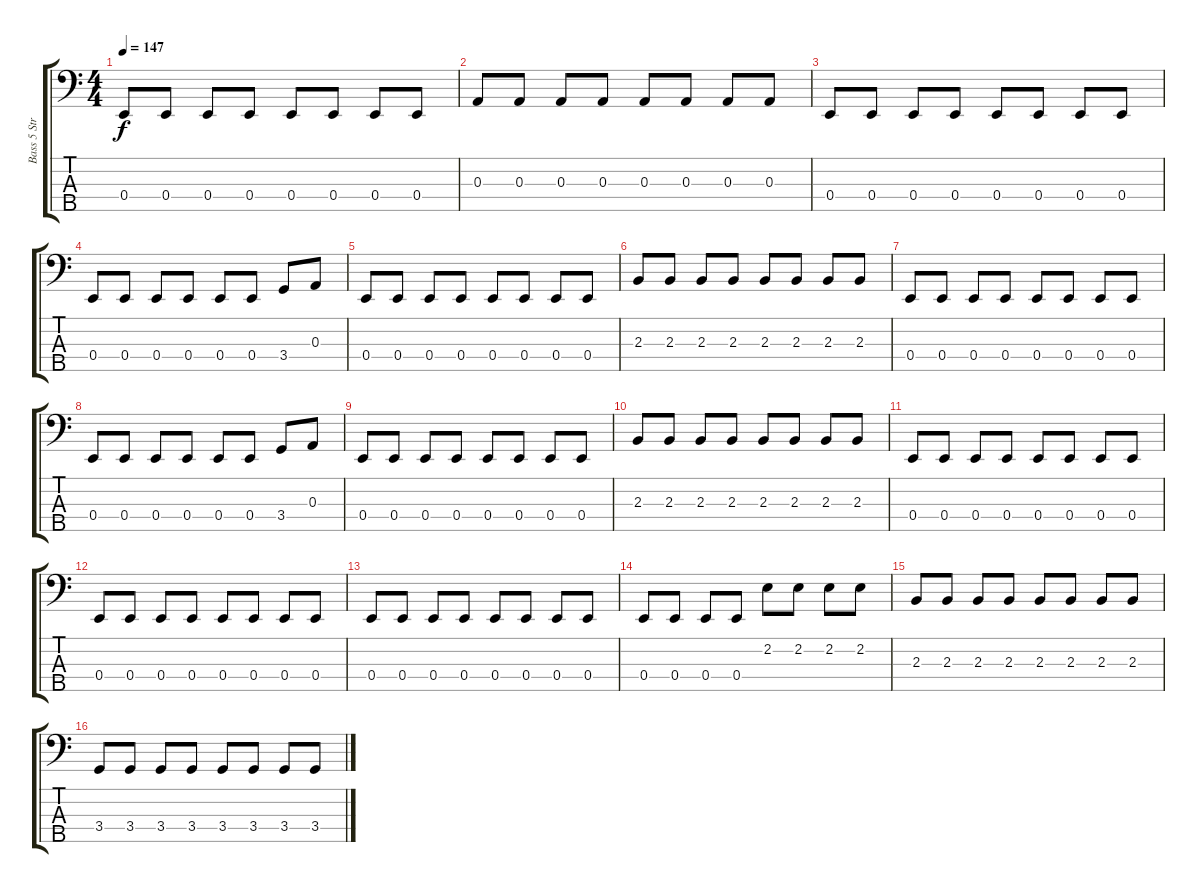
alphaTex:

\track ("Bass 5 Strings" "Bass 5 Str") {instrument electricbassfinger}
\staff {score tabs}
\tuning (G2 D2 A1 E1 B0) {hide}
\ts (4 4)
\tempo 147
\clef f4
\ks c
0.4.8{dy f} 0.4.8 0.4.8 0.4.8 0.4.8 0.4.8 0.4.8 0.4.8 |
0.3.8 0.3.8 0.3.8 0.3.8 0.3.8 0.3.8 0.3.8 0.3.8 |
0.4.8 0.4.8 0.4.8 0.4.8 0.4.8 0.4.8 0.4.8 0.4.8 |
0.4.8 0.4.8 0.4.8 0.4.8 0.4.8 0.4.8 3.4.8 0.3.8 |
0.4.8 0.4.8 0.4.8 0.4.8 0.4.8 0.4.8 0.4.8 0.4.8 |
2.3.8 2.3.8 2.3.8 2.3.8 2.3.8 2.3.8 2.3.8 2.3.8 |
0.4.8 0.4.8 0.4.8 0.4.8 0.4.8 0.4.8 0.4.8 0.4.8 |
0.4.8 0.4.8 0.4.8 0.4.8 0.4.8 0.4.8 3.4.8 0.3.8 |
0.4.8 0.4.8 0.4.8 0.4.8 0.4.8 0.4.8 0.4.8 0.4.8 |
2.3.8 2.3.8 2.3.8 2.3.8 2.3.8 2.3.8 2.3.8 2.3.8 |
0.4.8 0.4.8 0.4.8 0.4.8 0.4.8 0.4.8 0.4.8 0.4.8 |
0.4.8 0.4.8 0.4.8 0.4.8 0.4.8 0.4.8 0.4.8 0.4.8 |
0.4.8 0.4.8 0.4.8 0.4.8 0.4.8 0.4.8 0.4.8 0.4.8 |
0.4.8 0.4.8 0.4.8 0.4.8 2.2.8 2.2.8 2.2.8 2.2.8 |
2.3.8 2.3.8 2.3.8 2.3.8 2.3.8 2.3.8 2.3.8 2.3.8 |
3.4.8 3.4.8 3.4.8 3.4.8 3.4.8 3.4.8 3.4.8 3.4.8
